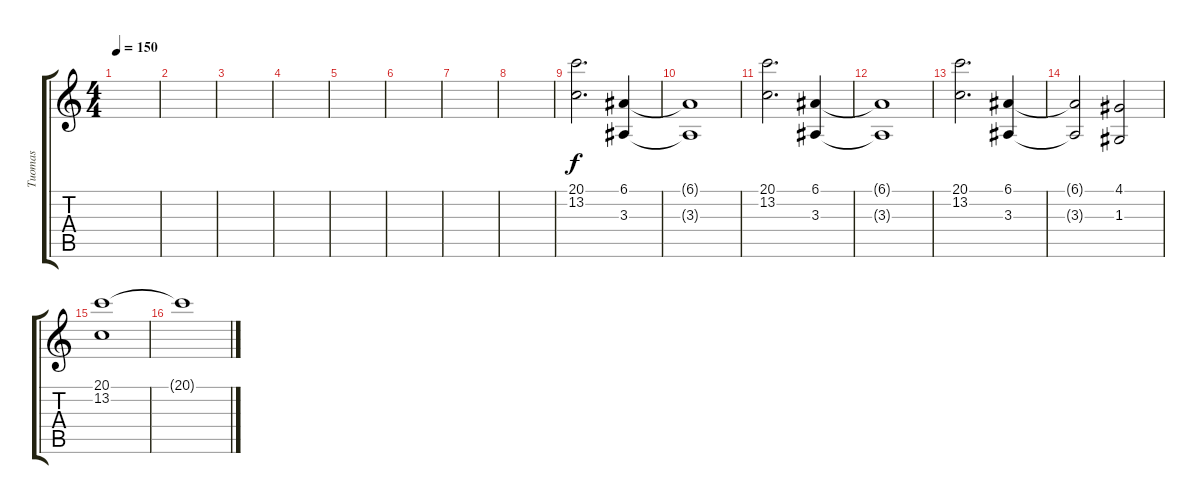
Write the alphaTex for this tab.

\track ("Tuomas" "Tuomas") {instrument stringensemble1}
\staff {score tabs}
\tuning (E4 B3 G3 D3 A2 E2) {hide}
\ts (4 4)
\tempo 150
\clef g2
\ks c
|
|
|
|
|
|
|
|
(20.1 13.2).2{d} (6.1 3.3).4 |
(6.1{t} 3.3{t}).1 |
(20.1 13.2).2{d} (6.1 3.3).4 |
(6.1{t} 3.3{t}).1 |
(20.1 13.2).2{d} (6.1 3.3).4 |
(6.1{t} 3.3{t}).2 (4.1 1.3).2 |
(20.1 13.2).1 |
20.1{t}.1
